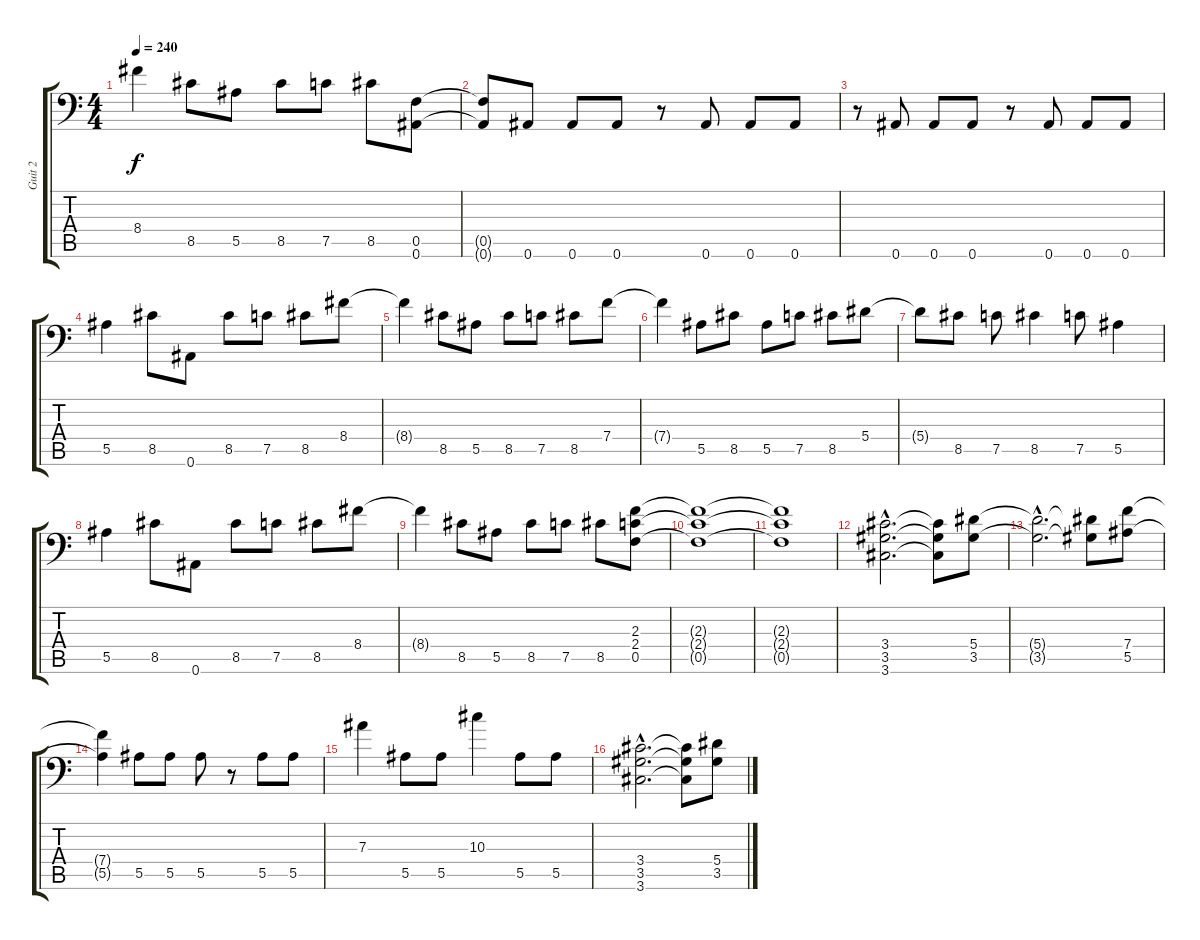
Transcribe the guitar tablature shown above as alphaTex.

\track ("Guit 2" "Guit 2") {instrument distortionguitar}
\staff {score tabs}
\tuning (C4 G3 Eb3 Bb2 F2 Bb1) {hide}
\ts (4 4)
\tempo 240
\clef f4
\ks c
8.4{t}.4{dy f} 8.5.8 5.5.8 8.5.8 7.5.8 8.5.8 (0.5 0.6).8 |
(0.5{t} 0.6{t}).8 0.6.8 0.6.8 0.6.8 r.8 0.6.8 0.6.8 0.6.8 |
r.8 0.6.8 0.6.8 0.6.8 r.8 0.6.8 0.6.8 0.6.8 |
5.5.4 8.5.8 0.6.8 8.5.8 7.5.8 8.5.8 8.4.8 |
8.4{t}.4 8.5.8 5.5.8 8.5.8 7.5.8 8.5.8 7.4.8 |
7.4{t}.4 5.5.8 8.5.8 5.5.8 7.5.8 8.5.8 5.4.8 |
5.4{t}.8 8.5.8 7.5.8 8.5.4 7.5.8 5.5.4 |
5.5.4 8.5.8 0.6.8 8.5.8 7.5.8 8.5.8 8.4.8 |
8.4{t}.4 8.5.8 5.5.8 8.5.8 7.5.8 8.5.8 (2.3 2.4 0.5).8 |
(2.3{t} 2.4{t} 0.5{t}).1 |
(2.3{t} 2.4{t} 0.5{t}).1 |
(3.4{hac} 3.5{hac} 3.6{hac}).2{d} (3.4{t} 3.5{t} 3.6{t}).8 (5.4 3.5).8 |
(5.4{hac t} 3.5{hac t}).2{d} (5.4{t} 3.5{t}).8 (7.4 5.5).8 |
(7.4{t} 5.5{t}).4 5.5.8 5.5.8 5.5.8 r.8 5.5.8 5.5.8 |
7.3.4 5.5.8 5.5.8 10.3.4 5.5.8 5.5.8 |
(3.4{hac} 3.5{hac} 3.6{hac}).2{d} (3.4{t} 3.5{t} 3.6{t}).8 (5.4 3.5).8
